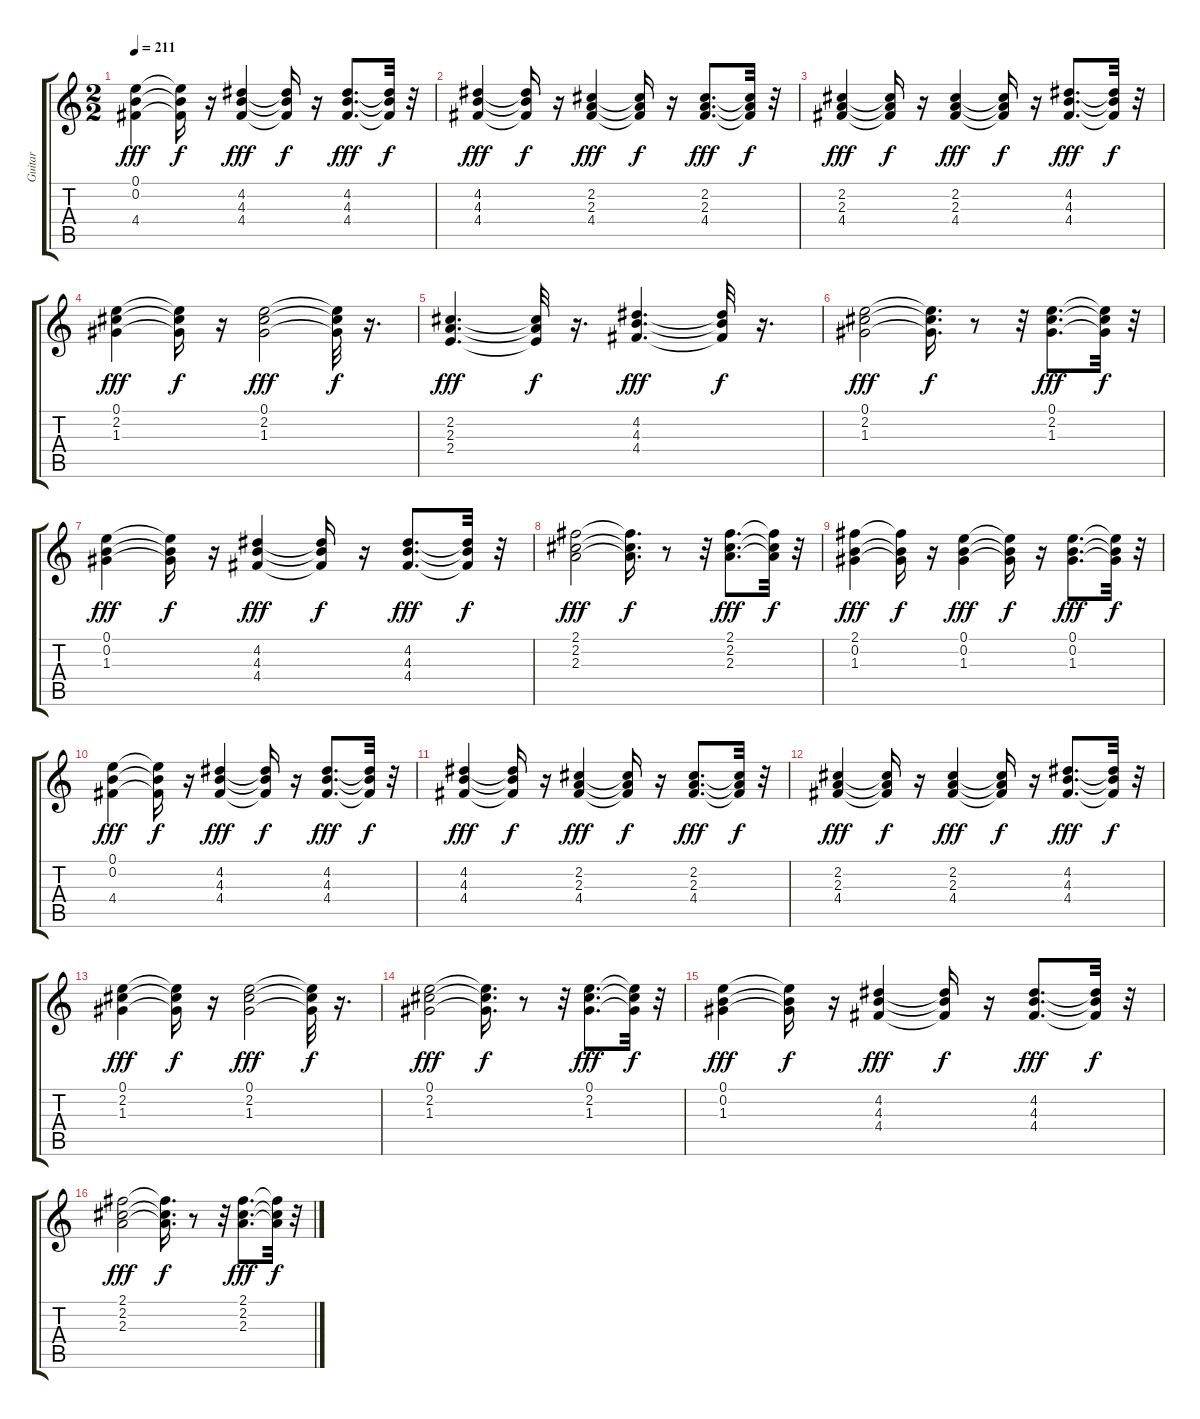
\track ("Guitar" "Guitar") {instrument acousticguitarsteel}
\staff {score tabs}
\tuning (E4 B3 G3 D3 A2 E2) {hide}
\ts (2 2)
\tempo 211
\clef g2
\ks c
(0.1 0.2 4.4).4{dy fff} (0.1{t} 0.2{t} 4.4{t}).16{dy f} r.16 (4.2 4.3 4.4).4{dy fff} (4.2{t} 4.3{t} 4.4{t}).16{dy f} r.16 (4.2 4.3 4.4).8{d dy fff} (4.2{t} 4.3{t} 4.4{t}).32{dy f} r.32 |
(4.2 4.3 4.4).4{dy fff} (4.2{t} 4.3{t} 4.4{t}).16{dy f} r.16 (2.2 2.3 4.4).4{dy fff} (2.2{t} 2.3{t} 4.4{t}).16{dy f} r.16 (2.2 2.3 4.4).8{d dy fff} (2.2{t} 2.3{t} 4.4{t}).32{dy f} r.32 |
(2.2 2.3 4.4).4{dy fff} (2.2{t} 2.3{t} 4.4{t}).16{dy f} r.16 (2.2 2.3 4.4).4{dy fff} (2.2{t} 2.3{t} 4.4{t}).16{dy f} r.16 (4.2 4.3 4.4).8{d dy fff} (4.2{t} 4.3{t} 4.4{t}).32{dy f} r.32 |
(0.1 2.2 1.3).4{dy fff} (0.1{t} 2.2{t} 1.3{t}).16{dy f} r.16 (0.1 2.2 1.3).2{dy fff} (0.1{t} 2.2{t} 1.3{t}).32{dy f} r.16{d} |
(2.2 2.3 2.4).4{d dy fff} (2.2{t} 2.3{t} 2.4{t}).32{dy f} r.16{d} (4.2 4.3 4.4).4{d dy fff} (4.2{t} 4.3{t} 4.4{t}).32{dy f} r.16{d} |
(0.1 2.2 1.3).2{dy fff} (0.1{t} 2.2{t} 1.3{t}).16{d dy f} r.8 r.32 (0.1 2.2 1.3).8{d dy fff} (0.1{t} 2.2{t} 1.3{t}).32{dy f} r.32 |
(0.1 0.2 1.3).4{dy fff} (0.1{t} 0.2{t} 1.3{t}).16{dy f} r.16 (4.2 4.3 4.4).4{dy fff} (4.2{t} 4.3{t} 4.4{t}).16{dy f} r.16 (4.2 4.3 4.4).8{d dy fff} (4.2{t} 4.3{t} 4.4{t}).32{dy f} r.32 |
(2.1 2.2 2.3).2{dy fff} (2.1{t} 2.2{t} 2.3{t}).16{d dy f} r.8 r.32 (2.1 2.2 2.3).8{d dy fff} (2.1{t} 2.2{t} 2.3{t}).32{dy f} r.32 |
(2.1 0.2 1.3).4{dy fff} (2.1{t} 0.2{t} 1.3{t}).16{dy f} r.16 (0.1 0.2 1.3).4{dy fff} (0.1{t} 0.2{t} 1.3{t}).16{dy f} r.16 (0.1 0.2 1.3).8{d dy fff} (0.1{t} 0.2{t} 1.3{t}).32{dy f} r.32 |
(0.1 0.2 4.4).4{dy fff} (0.1{t} 0.2{t} 4.4{t}).16{dy f} r.16 (4.2 4.3 4.4).4{dy fff} (4.2{t} 4.3{t} 4.4{t}).16{dy f} r.16 (4.2 4.3 4.4).8{d dy fff} (4.2{t} 4.3{t} 4.4{t}).32{dy f} r.32 |
(4.2 4.3 4.4).4{dy fff} (4.2{t} 4.3{t} 4.4{t}).16{dy f} r.16 (2.2 2.3 4.4).4{dy fff} (2.2{t} 2.3{t} 4.4{t}).16{dy f} r.16 (2.2 2.3 4.4).8{d dy fff} (2.2{t} 2.3{t} 4.4{t}).32{dy f} r.32 |
(2.2 2.3 4.4).4{dy fff} (2.2{t} 2.3{t} 4.4{t}).16{dy f} r.16 (2.2 2.3 4.4).4{dy fff} (2.2{t} 2.3{t} 4.4{t}).16{dy f} r.16 (4.2 4.3 4.4).8{d dy fff} (4.2{t} 4.3{t} 4.4{t}).32{dy f} r.32 |
(0.1 2.2 1.3).4{dy fff} (0.1{t} 2.2{t} 1.3{t}).16{dy f} r.16 (0.1 2.2 1.3).2{dy fff} (0.1{t} 2.2{t} 1.3{t}).32{dy f} r.16{d} |
(0.1 2.2 1.3).2{dy fff} (0.1{t} 2.2{t} 1.3{t}).16{d dy f} r.8 r.32 (0.1 2.2 1.3).8{d dy fff} (0.1{t} 2.2{t} 1.3{t}).32{dy f} r.32 |
(0.1 0.2 1.3).4{dy fff} (0.1{t} 0.2{t} 1.3{t}).16{dy f} r.16 (4.2 4.3 4.4).4{dy fff} (4.2{t} 4.3{t} 4.4{t}).16{dy f} r.16 (4.2 4.3 4.4).8{d dy fff} (4.2{t} 4.3{t} 4.4{t}).32{dy f} r.32 |
(2.1 2.2 2.3).2{dy fff} (2.1{t} 2.2{t} 2.3{t}).16{d dy f} r.8 r.32 (2.1 2.2 2.3).8{d dy fff} (2.1{t} 2.2{t} 2.3{t}).32{dy f} r.32
